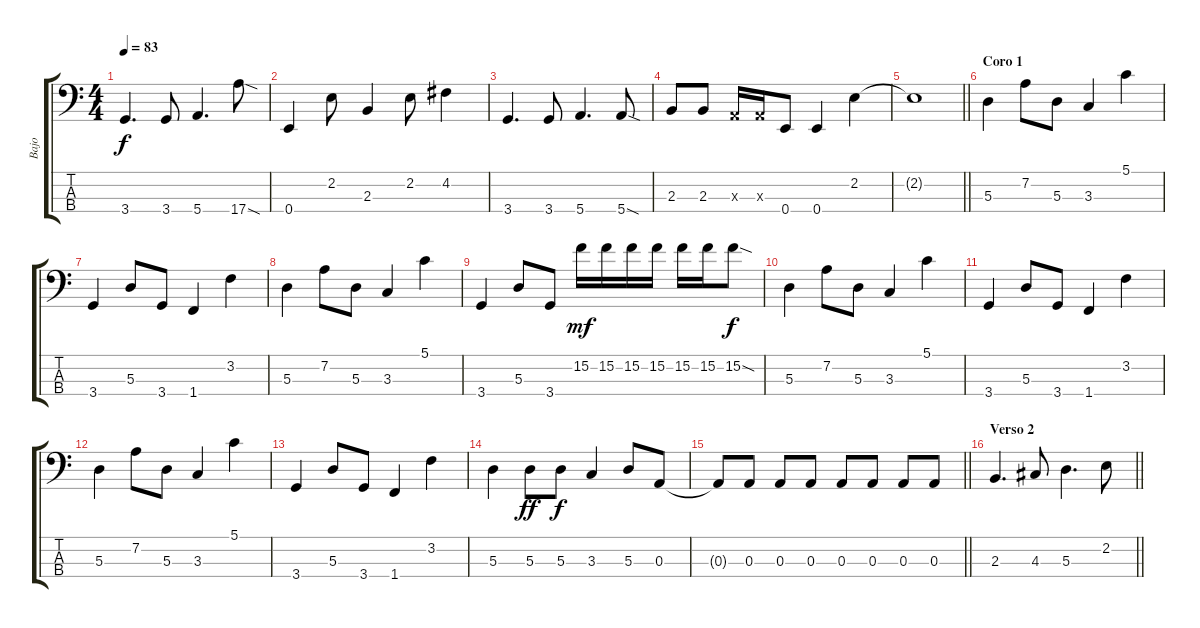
\track ("Bajo" "Bajo") {instrument electricbassfinger}
\staff {score tabs}
\tuning (G2 D2 A1 E1) {hide}
\ts (4 4)
\tempo 83
\clef f4
\ks c
3.4.4{d dy f} 3.4.8 5.4.4{d} 17.4{sod}.8 |
0.4.4 2.2.8 2.3.4 2.2.8 4.2.4 |
3.4.4{d} 3.4.8 5.4.4{d} 5.4{sod}.8 |
2.3.8 2.3.8 0.3{x}.16 0.3{x}.16 0.4.8 0.4.4 2.2.4 |
\barLineRight lightlight
2.2{t}.1 |
\section ("" "Coro 1")
5.3.4 7.2.8 5.3.8 3.3.4 5.1.4 |
3.4.4 5.3.8 3.4.8 1.4.4 3.2.4 |
5.3.4 7.2.8 5.3.8 3.3.4 5.1.4 |
3.4.4 5.3.8 3.4.8 15.2.16{dy mf} 15.2.16 15.2.16 15.2.16 15.2.16 15.2.16 15.2{sod}.8{dy f} |
5.3.4 7.2.8 5.3.8 3.3.4 5.1.4 |
3.4.4 5.3.8 3.4.8 1.4.4 3.2.4 |
5.3.4 7.2.8 5.3.8 3.3.4 5.1.4 |
3.4.4 5.3.8 3.4.8 1.4.4 3.2.4 |
5.3.4 5.3.8{dy ff} 5.3.8{dy f} 3.3.4 5.3.8 0.3.8 |
\barLineRight lightlight
0.3{t}.8 0.3.8 0.3.8 0.3.8 0.3.8 0.3.8 0.3.8 0.3.8 |
\section ("" "Verso 2")
\barLineRight lightlight
2.3.4{d} 4.3.8 5.3.4{d} 2.2.8
